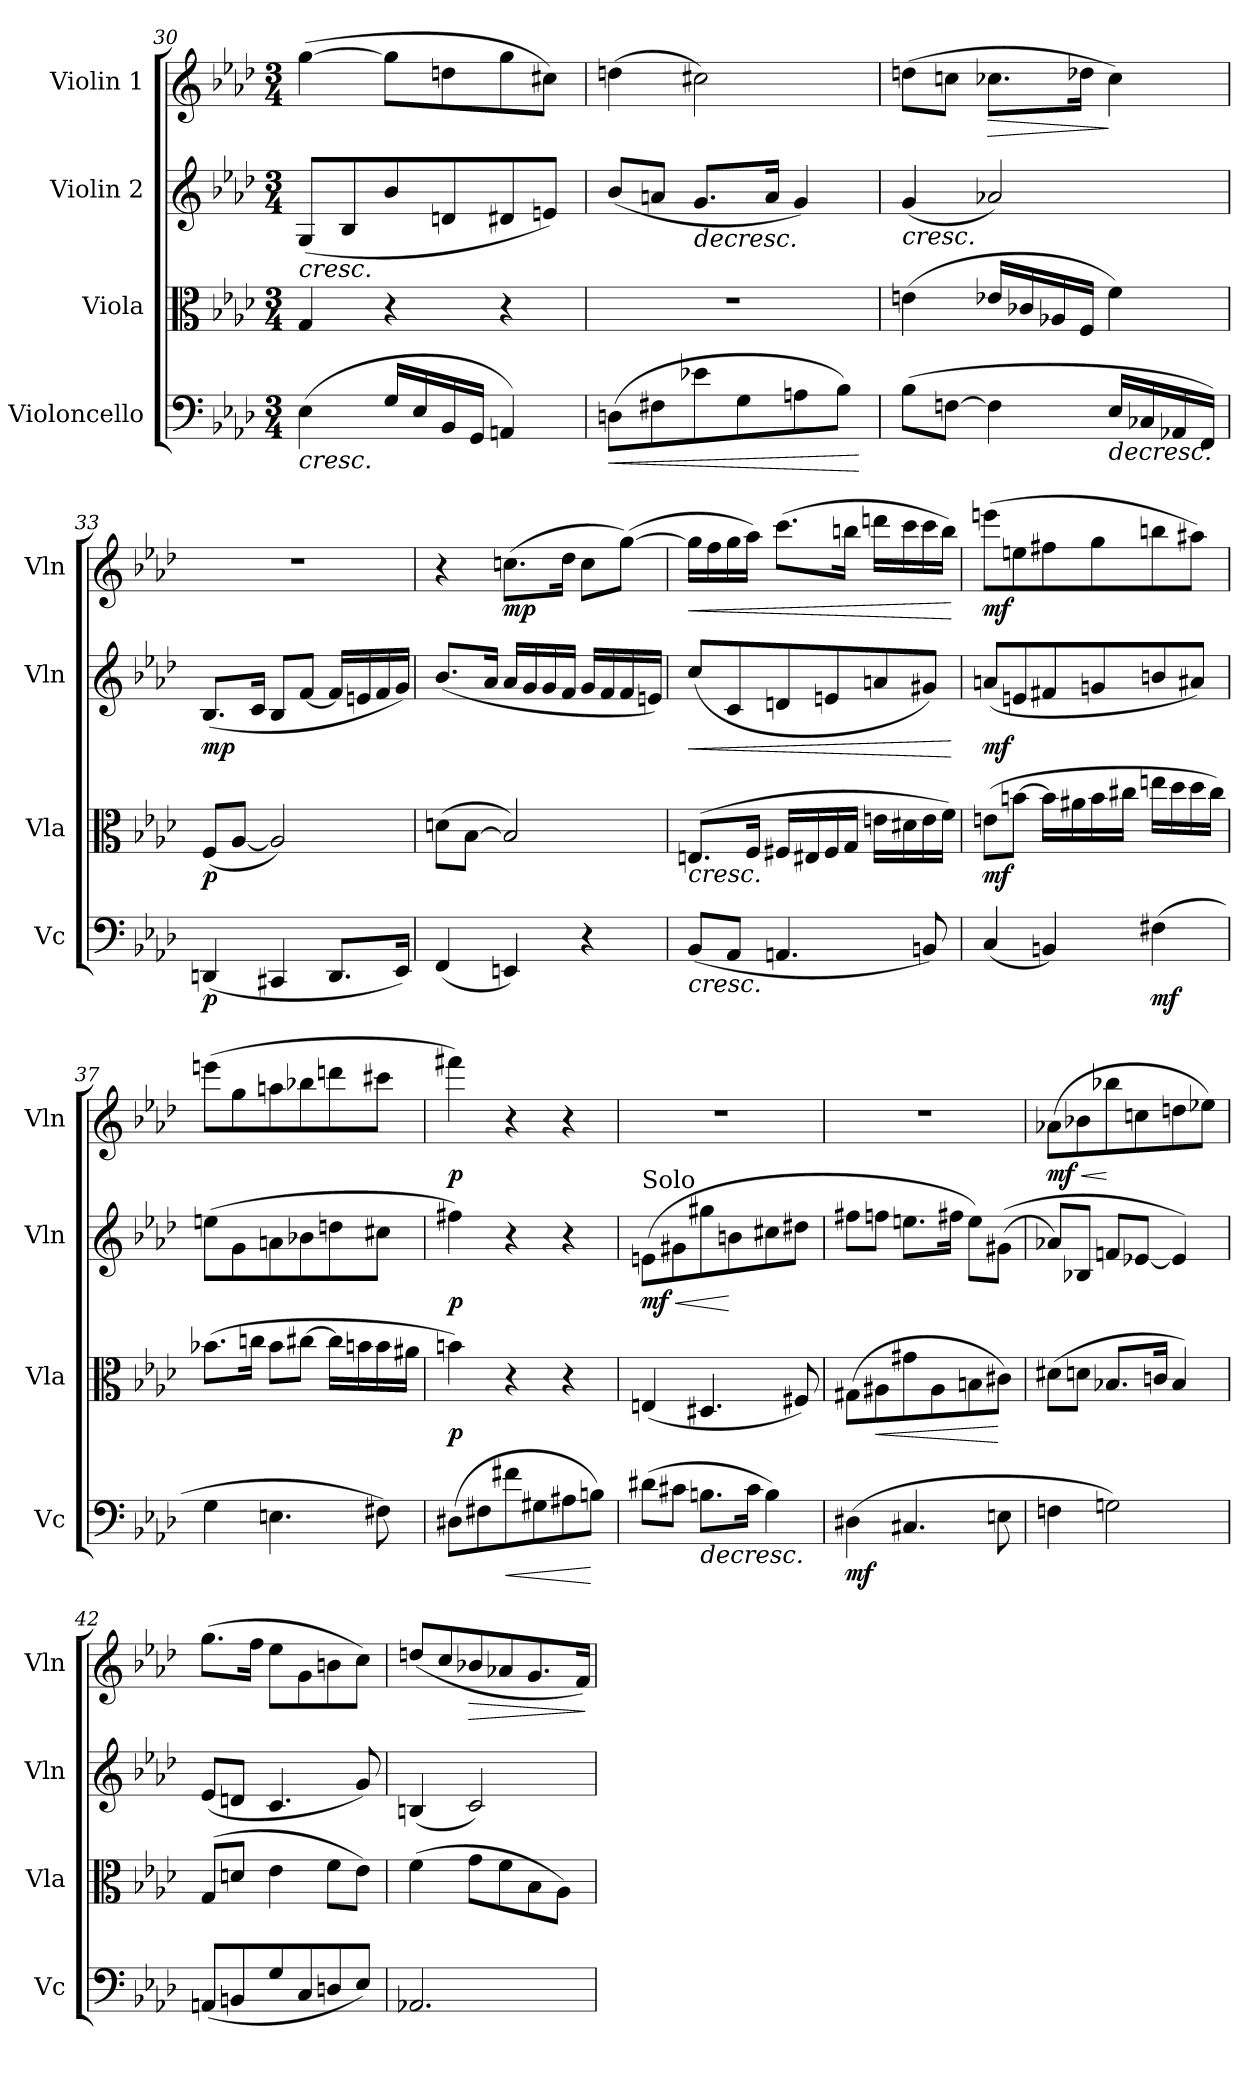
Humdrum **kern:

**kern	**dynam	**kern	**dynam	**kern	**dynam	**kern	**dynam
*part4	*part4	*part3	*part3	*part2	*part2	*part1	*part1
*staff4	*staff4	*staff3	*staff3	*staff2	*staff2	*staff1	*staff1
*I"Violoncello	*	*I"Viola	*	*I"Violin 2	*	*I"Violin 1	*
*I'Vc	*	*I'Vla	*	*I'Vln	*	*I'Vln	*
*clefF4	*	*clefC3	*	*clefG2	*	*clefG2	*
*k[b-e-a-d-]	*	*k[b-e-a-d-]	*	*k[b-e-a-d-]	*	*k[b-e-a-d-]	*
*M3/4	*	*M3/4	*	*M3/4	*	*M3/4	*
=30	=30	=30	=30	=30	=30	=30	=30
!	!LO:HP:b	!	!	!	!LO:HP:b	!	!
(4E-\	<	4G/	.	(8G/L	<	([4gg\	.
.	.	.	.	8B-/	.	.	.
16G/LL	.	4r	.	8b-/	.	8gg\L]	.
16E-/	.	.	.	.	.	.	.
16BB-/	.	.	.	8dn/	.	8ddn\	.
16GG/JJ	.	.	.	.	.	.	.
4AAn/)	.	4r	.	8d#X/	.	8gg\	.
.	.	.	.	8en/J)	.	8cc#X\J)	.
=31	=31	=31	=31	=31	=31	=31	=31
!	!LO:HP:b	!	!	!	!	!	!
(8Dn\L	<	2.r	.	(8b-/L	.	(4ddn\	.
8F#X\	.	.	.	8an/J	.	.	.
!	!	!	!	!	!LO:HP:b	!	!
8e-X\	.	.	.	8.g/L	>	2cc#X\)	.
8G\	.	.	.	.	.	.	.
.	.	.	.	16a/Jk	.	.	.
8An\	.	.	.	4g/)	[	.	.
8B-\J)	.	.	.	.	.	.	.
.	[	.	.	.	.	.	.
=32	=32	=32	=32	=32	=32	=32	=32
!	!	!	!	!	!LO:HP:b	!	!
(8B-\L	.	(4en\	.	(4g/	<	(8ddn\L	.
[8Fn\J	.	.	.	.	.	8ccn\J	.
!	!	!	!	!	!	!	!LO:HP:b
4F\]	.	16e-X/LL	.	2a-X/)	]	8.cc-X\L	>
.	.	16c-X/	.	.	.	.	.
.	.	16A-X/	.	.	.	.	.
.	.	16F/JJ	.	.	.	16dd-X\Jk	.
!	!LO:HP:b	!	!	!	!	!	!
16E-/LL	>	4f\)	.	.	.	4cc-\)	]
16C-X/	.	.	.	.	.	.	.
16AA-X/	.	.	.	.	.	.	.
16FF/JJ)	.	.	.	.	.	.	.
.	[	.	.	.	.	.	.
!!LO:LB:g=z
=33	=33	=33	=33	=33	=33	=33	=33
!	!LO:DY:b	!	!LO:DY:b	!	!LO:DY:b	!	!
(4DDn/	p	(8F/L	p	(8.B-/L	mp	2.r	.
.	.	[8A-/J	.	.	.	.	.
.	.	.	.	16c/Jk	.	.	.
4CC#X/	.	2A-/])	.	8B-/L	.	.	.
.	.	.	.	[8f/J	.	.	.
8.DD/L	.	.	.	16f/LL]	.	.	.
.	.	.	.	16en/	.	.	.
.	.	.	.	16f/	.	.	.
16EE-/Jk)	.	.	.	16g/JJ)	.	.	.
=34	=34	=34	=34	=34	=34	=34	=34
(4FF/	.	(8dn\L	.	(8.b-/L	.	4r	.
.	.	[8B-\J	.	.	.	.	.
.	.	.	.	16a-/Jk	.	.	.
!	!	!	!	!	!	!	!LO:DY:b
4EEn/)	.	2B-/])	.	16a-/LL	.	(8.ccn\L	mp
.	.	.	.	16g/	.	.	.
.	.	.	.	16g/	.	.	.
.	.	.	.	16f/JJ	.	16dd-\Jk	.
4r	.	.	.	16g/LL	.	8cc\L	.
.	.	.	.	16f/	.	.	.
.	.	.	.	16f/	.	([8gg\J)	.
.	.	.	.	16en/JJ)	.	.	.
=35	=35	=35	=35	=35	=35	=35	=35
!	!LO:HP:b	!	!LO:HP:b	!	!LO:HP:b	!	!LO:HP:b
(8BB-/L	<	(8.En/L	<	(8cc/L	<	16gg\LL]	<
.	.	.	.	.	.	16ff\	.
8AA-/J	.	.	.	8c/	.	16gg\	.
.	.	16F/Jk	.	.	.	16aa-\JJ)	.
4.AAn/	.	16F#X/LL	.	8dn/	.	(8.ccc\L	.
.	.	16E#X/	.	.	.	.	.
.	.	16F#/	.	8en/	.	.	.
.	.	16G/JJ	.	.	.	16bbn\Jk	.
.	.	16en\LL	.	8an/	.	16dddn\LL	.
.	.	16d#X\	.	.	.	16ccc\	.
8BBn/)	.	16e\	.	8g#X/J)	.	16ccc\	.
.	.	16f\JJ)	.	.	.	16bb\JJ)	.
.	]	.	.	.	[	.	[
=36	=36	=36	=36	=36	=36	=36	=36
!	!	!	!LO:DY:b	!	!LO:DY:b	!	!LO:DY:b
(4C/	.	(8en\L	mf	(8an/L	mf	(8eeen\L	mf
.	.	[8bn\J	.	8en/	.	8een\	.
4BBn/)	.	16b\LL]	.	8f#X/	.	8ff#X\	.
.	.	16a#X\	.	.	.	.	.
.	.	16b\	.	8gn/	.	8gg\	.
.	.	16cc#X\JJ	.	.	.	.	.
!	!LO:DY:b	!	!	!	!	!	!
(4F#X\	mf	16een\LL	.	8bn/	.	8bbn\	.
.	.	16dd-\	.	.	.	.	.
.	.	16dd-\	.	8a#X/J)	.	8aa#X\J)	.
.	.	16cc#\JJ)	.	.	.	.	.
!!LO:PB:g=z
=37	=37	=37	=37	=37	=37	=37	=37
4G\	.	(8.b-X\L	.	(8een\L	.	(8eeen\L	.
.	.	.	.	8g\	.	8gg\	.
.	.	16ccn\Jk	.	.	.	.	.
4.En\	.	8b-\L	.	8an\	.	8aan\	.
.	.	[8cc#X\J	.	8b-X\	.	8bb-X\	.
.	.	16cc#\LL]	.	8ddn\	.	8dddn\	.
.	.	16bn\	.	.	.	.	.
8F#X\)	.	16b\	.	8cc#X\J	.	8ccc#X\J	.
.	.	16a#X\JJ	.	.	.	.	.
=38	=38	=38	=38	=38	=38	=38	=38
!	!LO:DY:b	!	!	!	!	!	!
!	!LO:DY:n=1:b	!	!LO:DY:b	!	!LO:DY:b	!	!LO:DY:b
(8D#X\L	p other-dynamics	4bn\)	p	4ff#X\)	p	4fff#X\)	p
8F#X\	.	.	.	.	.	.	.
!	!LO:HP:b	!	!	!	!	!	!
8f#X\	<	4r	.	4r	.	4r	.
8G#X\	.	.	.	.	.	.	.
8A#X\	.	4r	.	4r	.	4r	.
8Bn\J)	[	.	.	.	.	.	.
=39	=39	=39	=39	=39	=39	=39	=39
!	!	!	!	!LO:TX:a:t=Solo	!	!	!
!	!	!	!LO:DY:b	!	!LO:HP:b	!	!
!	!	!	!LO:DY:n=1:b	!	!LO:DY:n=1:b	!	!
(8d#X\L	.	(4En/	mf other-dynamics	(8en\L	< mf	2.r	.
8c#X\J	.	.	.	8g#X\	.	.	.
!	!LO:HP:b	!	!	!	!	!	!
8.Bn\L	>	4.D#X/	.	8gg#X\	.	.	.
.	.	.	.	8bn\	[	.	.
16c#\Jk	.	.	.	.	.	.	.
4B\)	[	.	.	8cc#X\	.	.	.
.	.	8F#X/)	.	8dd#X\J	.	.	.
=40	=40	=40	=40	=40	=40	=40	=40
!	!LO:DY:b	!	!	!	!	!	!
(4D#X\	mf	(8G#X\L	.	8ff#X\L	.	2.r	.
!	!	!	!LO:HP:b	!	!	!	!
.	.	8A#X\	<	8ffn\J	.	.	.
4.C#X/	.	8g#X\	.	8.een\L	.	.	.
.	.	8A#\	.	.	.	.	.
.	.	.	.	16ff#X\Jk	.	.	.
.	.	8Bn\	.	8ee\L)	.	.	.
8En\	.	8c#X\J)	[	([8g#X\J	.	.	.
=41	=41	=41	=41	=41	=41	=41	=41
!	!	!	!	!	!	!	!LO:HP:b
!	!	!	!	!	!	!	!LO:DY:n=1:b
4Fn\	.	(8d#X\L	.	8a-X/L]	.	(8a-X\L	< mf
.	.	8dn\J	.	8B-X/J	.	8b-X\	.
2Gn\)	.	8.B-X/L	.	8fn/L	.	8bb-X\	[
.	.	.	.	[8e-X/J	.	8ccn\	.
.	.	16cn/Jk	.	.	.	.	.
.	.	4B-/)	[	4e-/])	[	8ddn\	.
.	.	.	.	.	.	8ee-X\J)	.
!!LO:LB:g=z
=42	=42	=42	=42	=42	=42	=42	=42
(8AAn/L	.	(8G/L	.	(8e-/L	.	(8.gg\L	.
8BBn/	.	8dn/J	.	8dn/J	.	.	.
.	.	.	.	.	.	16ff\Jk	.
8G/	.	4e-\	.	4.c/	.	8ee-\L	.
8C/	]	.	.	.	.	8g\	.
8Dn/	.	8f\L	.	.	.	8bn\	.
8E-/J)	.	8e-\J)	.	8g/)	.	8cc\J)	.
=43	=43	=43	=43	=43	=43	=43	=43
2.AA-X/	.	(4f\	.	(4Bn/	.	(8ddn/L	.
.	.	.	.	.	.	8cc/	.
!	!	!	!	!	!	!	!LO:HP:b
.	.	8g\L	.	2c/)	.	8b-X/	>
.	.	8f\	.	.	.	8a-X/	.
.	.	8B-\	.	.	.	8.g/	.
.	.	8A-\J)	.	.	.	.	.
.	.	.	.	.	.	16f/Jk)	.
.	.	.	.	.	.	.	]
=	=	=	=	=	=	=	=
*-	*-	*-	*-	*-	*-	*-	*-
